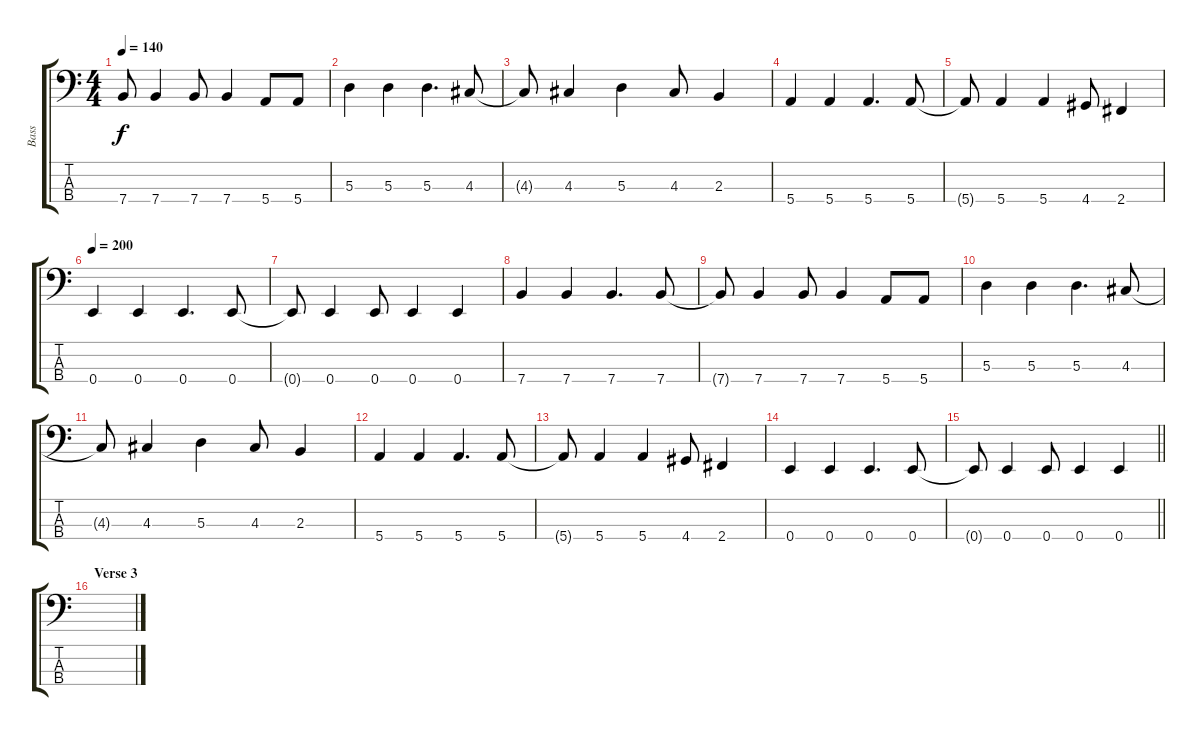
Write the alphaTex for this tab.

\track ("Bass" "Bass") {instrument electricbassfinger}
\staff {score tabs}
\tuning (G2 D2 A1 E1) {hide}
\ts (4 4)
\tempo 140
\clef f4
\ks c
7.4{t}.8{dy f} 7.4.4 7.4.8 7.4.4 5.4.8 5.4.8 |
5.3.4 5.3.4 5.3.4{d} 4.3.8 |
4.3{t}.8 4.3.4 5.3.4 4.3.8 2.3.4 |
5.4.4 5.4.4 5.4.4{d} 5.4.8 |
5.4{t}.8 5.4.4 5.4.4 4.4.8 2.4.4 |
\tempo 200
0.4.4 0.4.4 0.4.4{d} 0.4.8 |
0.4{t}.8 0.4.4 0.4.8 0.4.4 0.4.4 |
7.4.4 7.4.4 7.4.4{d} 7.4.8 |
7.4{t}.8 7.4.4 7.4.8 7.4.4 5.4.8 5.4.8 |
5.3.4 5.3.4 5.3.4{d} 4.3.8 |
4.3{t}.8 4.3.4 5.3.4 4.3.8 2.3.4 |
5.4.4 5.4.4 5.4.4{d} 5.4.8 |
5.4{t}.8 5.4.4 5.4.4 4.4.8 2.4.4 |
0.4.4 0.4.4 0.4.4{d} 0.4.8 |
\barLineRight lightlight
0.4{t}.8 0.4.4 0.4.8 0.4.4 0.4.4 |
\section ("" "Verse 3")
